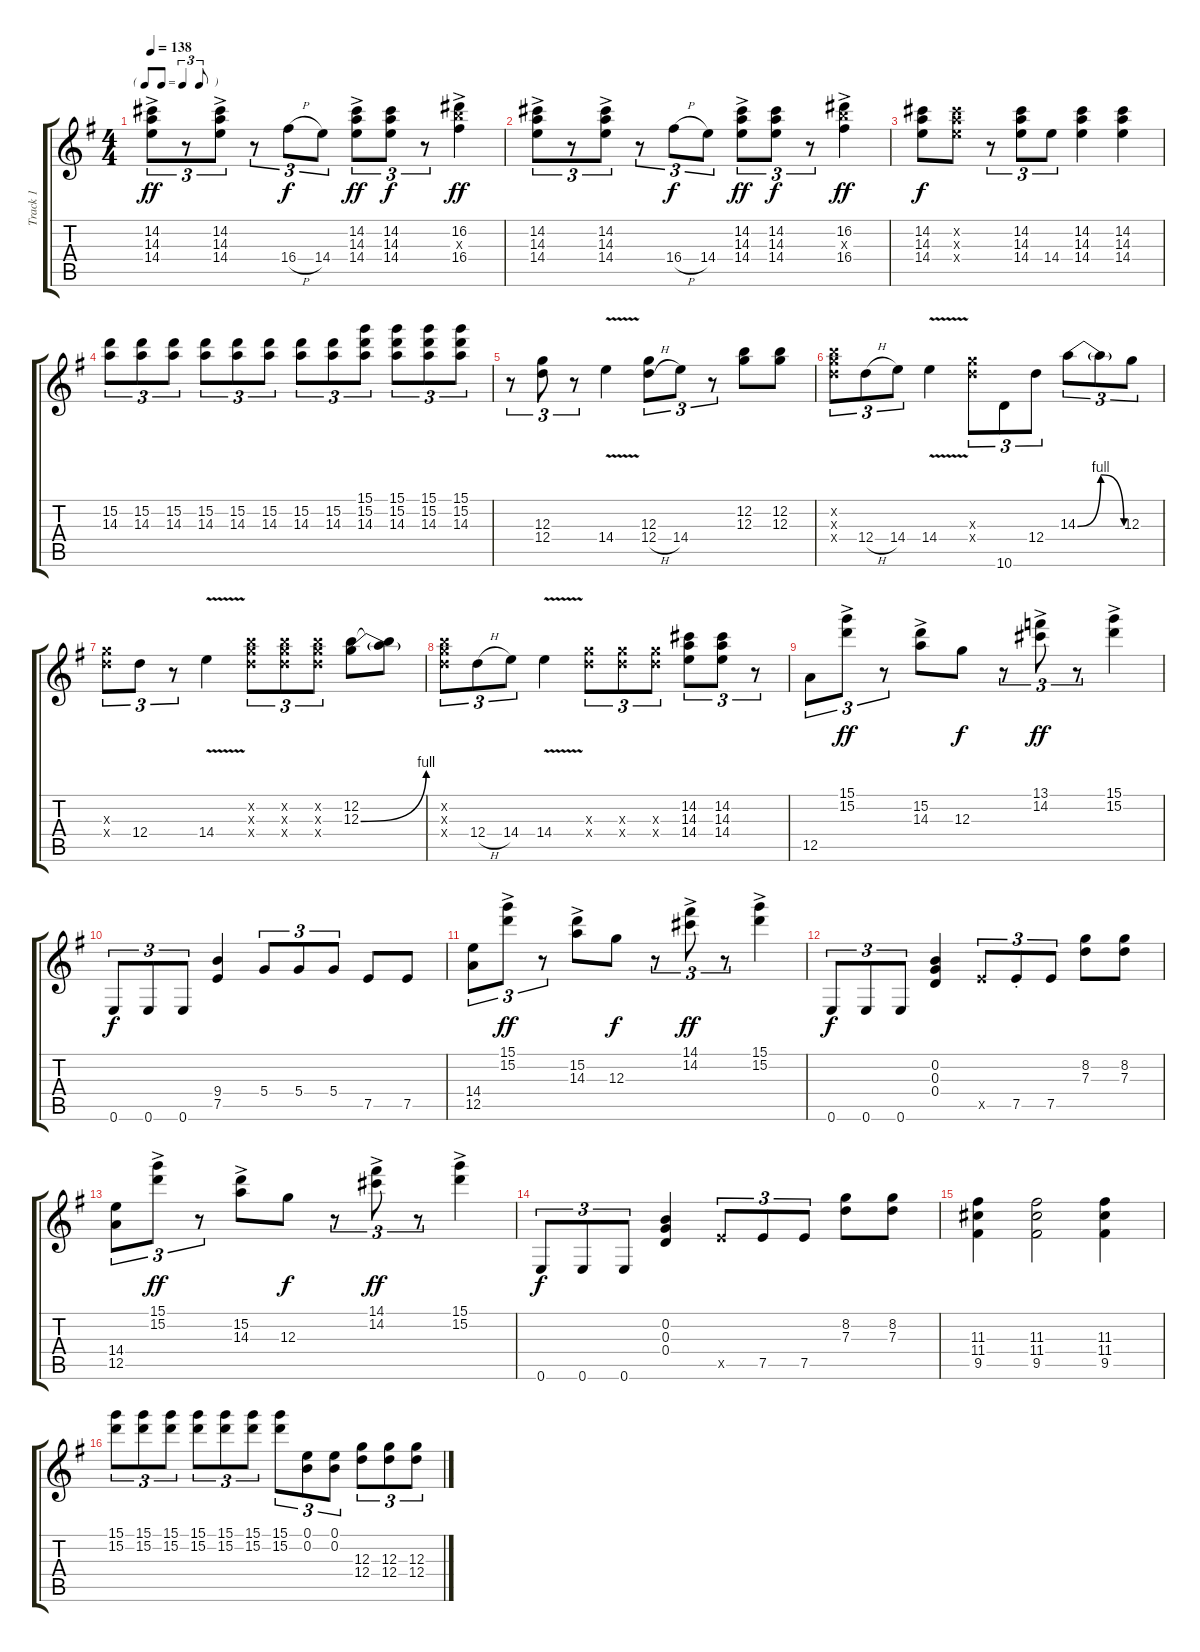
\track ("Track 1" "Track 1") {instrument overdrivenguitar}
\staff {score tabs}
\tuning (E4 B3 G3 D3 A2 E2) {hide}
\ts (4 4)
\tf triplet8th
\tempo 138
\clef g2
\ks g
(14.2{ac} 14.3{ac} 14.4{ac}).8{tu (3 2) dy ff} r.8{tu (3 2)} (14.2{ac} 14.3{ac} 14.4{ac}).8{tu (3 2)} r.8{tu (3 2)} 16.4{h}.8{tu (3 2) dy f} 14.4.8{tu (3 2)} (14.2{ac} 14.3{ac} 14.4{ac}).8{tu (3 2) dy ff} (14.2 14.3 14.4).8{tu (3 2) dy f} r.8{tu (3 2)} (16.2{ac} 16.3{x} 16.4{ac}).4{dy ff} |
(14.2{ac} 14.3{ac} 14.4{ac}).8{tu (3 2)} r.8{tu (3 2)} (14.2{ac} 14.3{ac} 14.4{ac}).8{tu (3 2)} r.8{tu (3 2)} 16.4{h}.8{tu (3 2) dy f} 14.4.8{tu (3 2)} (14.2{ac} 14.3{ac} 14.4{ac}).8{tu (3 2) dy ff} (14.2 14.3 14.4).8{tu (3 2) dy f} r.8{tu (3 2)} (16.2{ac} 16.3{x} 16.4{ac}).4{dy ff} |
(14.2 14.3 14.4).8{dy f} (14.2{x} 14.3{x} 14.4{x}).8 r.8{tu (3 2)} (14.2 14.3 14.4).8{tu (3 2)} 14.4.8{tu (3 2)} (14.2 14.3 14.4).4 (14.2 14.3 14.4).4 |
(15.2 14.3).8{tu (3 2)} (15.2 14.3).8{tu (3 2)} (15.2 14.3).8{tu (3 2)} (15.2 14.3).8{tu (3 2)} (15.2 14.3).8{tu (3 2)} (15.2 14.3).8{tu (3 2)} (15.2 14.3).8{tu (3 2)} (15.2 14.3).8{tu (3 2)} (15.1 15.2 14.3).8{tu (3 2)} (15.1 15.2 14.3).8{tu (3 2)} (15.1 15.2 14.3).8{tu (3 2)} (15.1 15.2 14.3).8{tu (3 2)} |
r.8{tu (3 2)} (12.3 12.4).8{tu (3 2)} r.8{tu (3 2)} 14.4{v}.4 (12.3 12.4{h}).8{tu (3 2)} 14.4.8{tu (3 2)} r.8{tu (3 2)} (12.2 12.3).8 (12.2 12.3).8 |
(12.2{x} 12.3{x} 12.4{x}).8{tu (3 2)} 12.4{h}.8{tu (3 2)} 14.4.8{tu (3 2)} 14.4{v}.4 (12.3{x} 12.4{x}).8{tu (3 2)} 10.6.8{tu (3 2)} 12.4.8{tu (3 2)} 14.3{be (bendrelease 0 0 30 4 30 4 60 0)}.8{tu (3 2)} 14.3{t}.8{tu (3 2)} 12.3.8{tu (3 2)} |
(12.3{x} 12.4{x}).8{tu (3 2)} 12.4.8{tu (3 2)} r.8{tu (3 2)} 14.4{v}.4 (12.2{x} 12.3{x} 12.4{x}).8{tu (3 2)} (12.2{x} 12.3{x} 12.4{x}).8{tu (3 2)} (12.2{x} 12.3{x} 12.4{x}).8{tu (3 2)} (12.2 12.3{be (bend 0 0 60 4)}).8 (12.2{t} 12.3{t}).8 |
(12.2{x} 12.3{x} 12.4{x}).8{tu (3 2)} 12.4{h}.8{tu (3 2)} 14.4.8{tu (3 2)} 14.4{v}.4 (12.3{x} 12.4{x}).8{tu (3 2)} (12.3{x} 12.4{x}).8{tu (3 2)} (12.3{x} 12.4{x}).8{tu (3 2)} (14.2 14.3 14.4).8{tu (3 2)} (14.2 14.3 14.4).8{tu (3 2)} r.8{tu (3 2)} |
12.5.8{tu (3 2)} (15.1{ac} 15.2{ac}).8{tu (3 2) dy ff} r.8{tu (3 2)} (15.2{ac} 14.3{ac}).8 12.3.8{dy f} r.8{tu (3 2)} (13.1{ac} 14.2{ac}).8{tu (3 2) dy ff} r.8{tu (3 2)} (15.1{ac} 15.2{ac}).4 |
0.6.8{tu (3 2) dy f} 0.6.8{tu (3 2)} 0.6.8{tu (3 2)} (9.4 7.5).4 5.4.8{tu (3 2)} 5.4.8{tu (3 2)} 5.4.8{tu (3 2)} 7.5.8 7.5.8 |
(14.4 12.5).8{tu (3 2)} (15.1{ac} 15.2{ac}).8{tu (3 2) dy ff} r.8{tu (3 2)} (15.2{ac} 14.3{ac}).8 12.3.8{dy f} r.8{tu (3 2)} (14.1{ac} 14.2{ac}).8{tu (3 2) dy ff} r.8{tu (3 2)} (15.1{ac} 15.2{ac}).4 |
0.6.8{tu (3 2) dy f} 0.6.8{tu (3 2)} 0.6.8{tu (3 2)} (0.2 0.3 0.4).4 7.5{x}.8{tu (3 2)} 7.5{st}.8{tu (3 2)} 7.5.8{tu (3 2)} (8.2 7.3).8 (8.2 7.3).8 |
(14.4 12.5).8{tu (3 2)} (15.1{ac} 15.2{ac}).8{tu (3 2) dy ff} r.8{tu (3 2)} (15.2{ac} 14.3{ac}).8 12.3.8{dy f} r.8{tu (3 2)} (14.1{ac} 14.2{ac}).8{tu (3 2) dy ff} r.8{tu (3 2)} (15.1{ac} 15.2{ac}).4 |
0.6.8{tu (3 2) dy f} 0.6.8{tu (3 2)} 0.6.8{tu (3 2)} (0.2 0.3 0.4).4 7.5{x}.8{tu (3 2)} 7.5.8{tu (3 2)} 7.5.8{tu (3 2)} (8.2 7.3).8 (8.2 7.3).8 |
(11.3 11.4 9.5).4 (11.3 11.4 9.5).2 (11.3 11.4 9.5).4 |
(15.1 15.2).8{tu (3 2)} (15.1 15.2).8{tu (3 2)} (15.1 15.2).8{tu (3 2)} (15.1 15.2).8{tu (3 2)} (15.1 15.2).8{tu (3 2)} (15.1 15.2).8{tu (3 2)} (15.1 15.2).8{tu (3 2)} (0.1 0.2).8{tu (3 2)} (0.1 0.2).8{tu (3 2)} (12.3 12.4).8{tu (3 2)} (12.3 12.4).8{tu (3 2)} (12.3 12.4).8{tu (3 2)}
